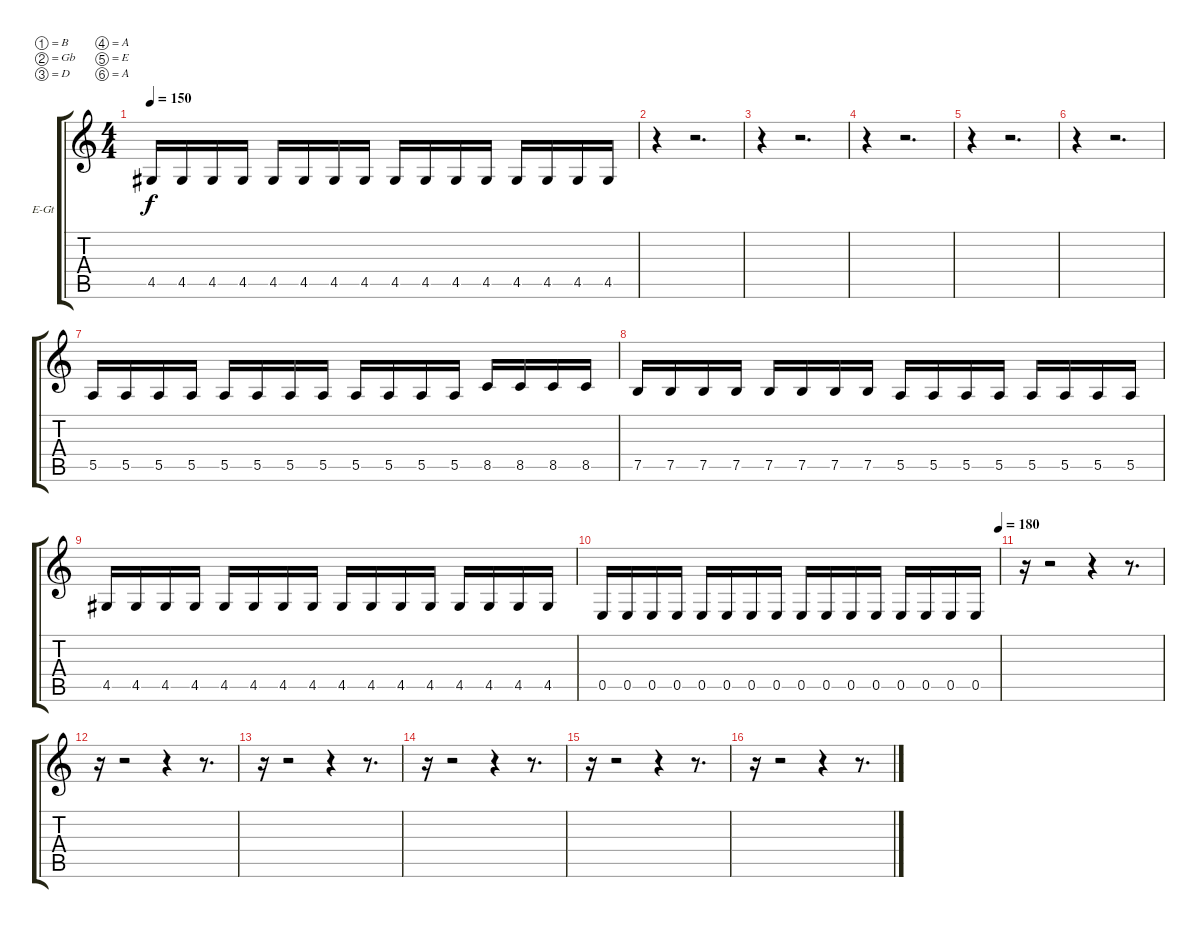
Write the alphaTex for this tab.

\bracketExtendMode groupsimilarinstruments
\firstSystemTrackNameOrientation horizontal
\otherSystemsTrackNameOrientation horizontal
\track ("Add Git 1" "E-Gt") {instrument distortionguitar}
\staff {score tabs}
\tuning (B3 Gb3 D3 A2 E2 A1)
\ts (4 4)
\tempo 150
\clef g2
\ks c
4.5.16{dy f} 4.5.16 4.5.16 4.5.16 4.5.16 4.5.16 4.5.16 4.5.16 4.5.16 4.5.16 4.5.16 4.5.16 4.5.16 4.5.16 4.5.16 4.5.16 |
r.4 r.2{d} |
r.4 r.2{d} |
r.4 r.2{d} |
r.4 r.2{d} |
r.4 r.2{d} |
5.5.16 5.5.16 5.5.16 5.5.16 5.5.16 5.5.16 5.5.16 5.5.16 5.5.16 5.5.16 5.5.16 5.5.16 8.5.16 8.5.16 8.5.16 8.5.16 |
7.5.16 7.5.16 7.5.16 7.5.16 7.5.16 7.5.16 7.5.16 7.5.16 5.5.16 5.5.16 5.5.16 5.5.16 5.5.16 5.5.16 5.5.16 5.5.16 |
4.5.16 4.5.16 4.5.16 4.5.16 4.5.16 4.5.16 4.5.16 4.5.16 4.5.16 4.5.16 4.5.16 4.5.16 4.5.16 4.5.16 4.5.16 4.5.16 |
\tempo (180 1)
0.5.16 0.5.16 0.5.16 0.5.16 0.5.16 0.5.16 0.5.16 0.5.16 0.5.16 0.5.16 0.5.16 0.5.16 0.5.16 0.5.16 0.5.16 0.5.16 |
r.16 r.2 r.4 r.8{d} |
r.16 r.2 r.4 r.8{d} |
r.16 r.2 r.4 r.8{d} |
r.16 r.2 r.4 r.8{d} |
r.16 r.2 r.4 r.8{d} |
r.16 r.2 r.4 r.8{d}
